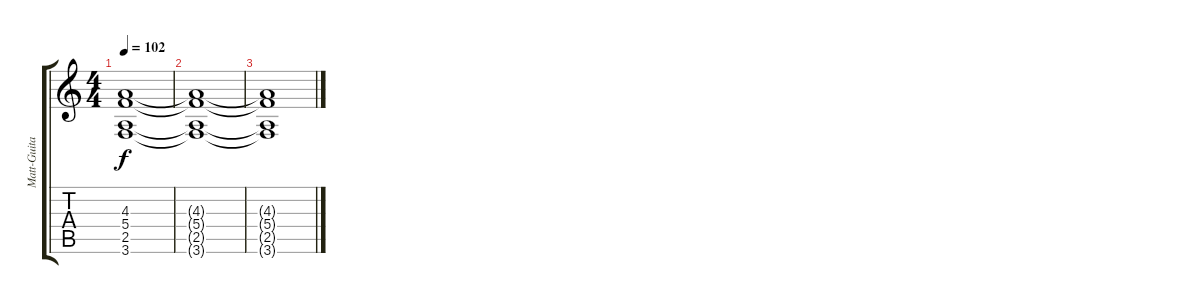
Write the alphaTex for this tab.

\track ("Matt-Guitar" "Matt-Guita") {instrument overdrivenguitar}
\staff {score tabs}
\tuning (D4 A3 F3 C3 G2 D2) {hide}
\ts (4 4)
\tempo 102
\clef g2
\ks c
(4.3 5.4 2.5 3.6).1{dy f volume 0} |
(4.3{t} 5.4{t} 2.5{t} 3.6{t}).1 |
(4.3{t} 5.4{t} 2.5{t} 3.6{t}).1
